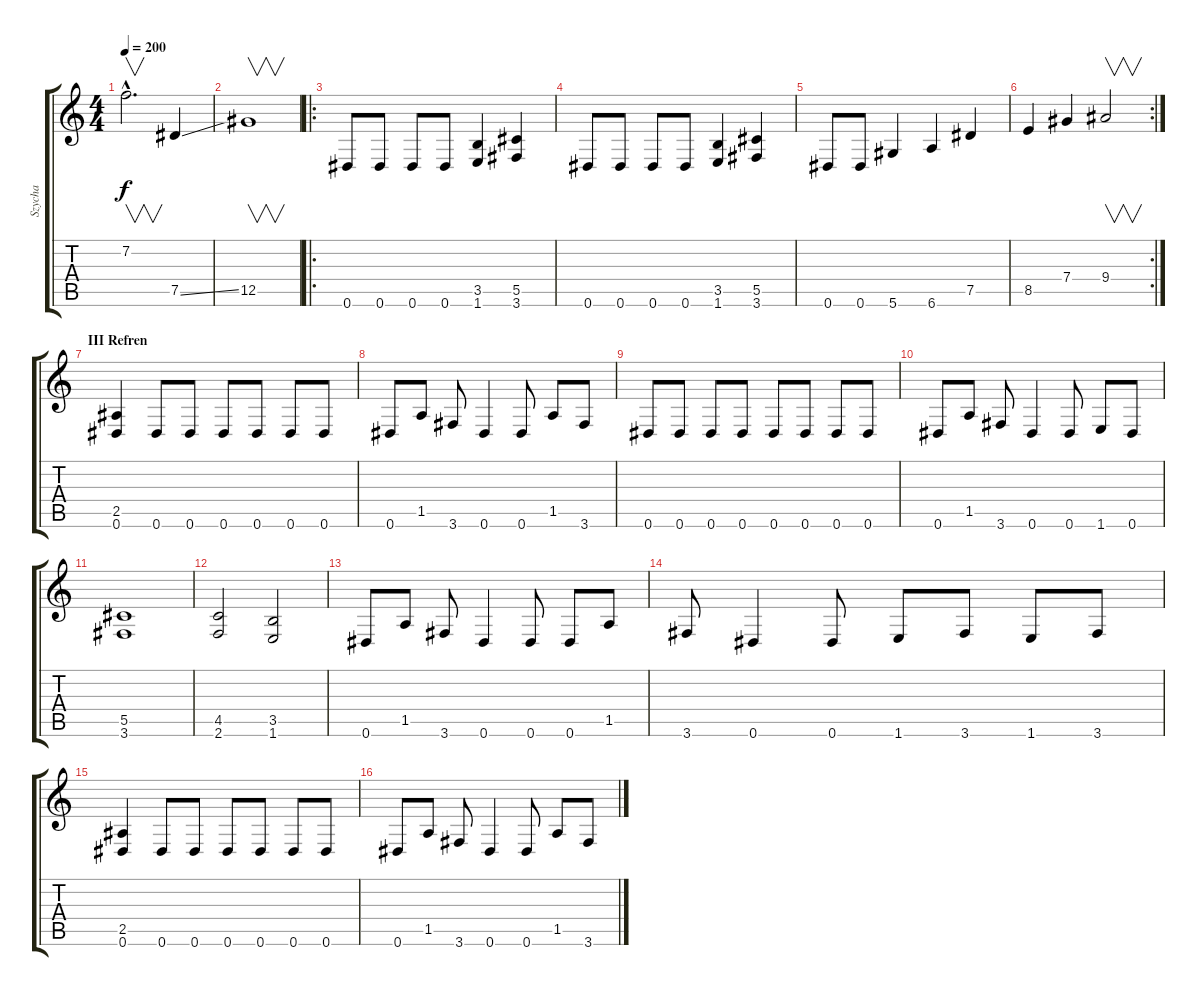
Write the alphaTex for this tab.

\track ("Szycha" "Szycha") {instrument overdrivenguitar}
\staff {score tabs}
\tuning (Eb4 Bb3 Gb3 Db3 Ab2 Eb2) {hide}
\ts (4 4)
\tempo 200
\clef g2
\ks c
7.2{hac}.2{v d dy f} 7.5{ss}.4 |
12.5.1{v} |
\ro
0.6.8{balance 14} 0.6.8 0.6.8 0.6.8 (3.5 1.6).4 (5.5 3.6).4 |
0.6.8 0.6.8 0.6.8 0.6.8 (3.5 1.6).4 (5.5 3.6).4 |
0.6.8 0.6.8 5.6.4 6.6.4 7.5.4 |
\rc 2
8.5.4 7.4.4 9.4.2{v} |
\section ("" "III Refren")
(2.5 0.6).4 0.6.8 0.6.8 0.6.8 0.6.8 0.6.8 0.6.8 |
0.6.8 1.5.8 3.6.8 0.6.4 0.6.8 1.5.8 3.6.8 |
0.6.8 0.6.8 0.6.8 0.6.8 0.6.8 0.6.8 0.6.8 0.6.8 |
0.6.8 1.5.8 3.6.8 0.6.4 0.6.8 1.6.8 0.6.8 |
(5.5 3.6).1 |
(4.5 2.6).2 (3.5 1.6).2 |
0.6.8 1.5.8 3.6.8 0.6.4 0.6.8 0.6.8 1.5.8 |
3.6.8 0.6.4 0.6.8 1.6.8 3.6.8 1.6.8 3.6.8 |
(2.5 0.6).4 0.6.8 0.6.8 0.6.8 0.6.8 0.6.8 0.6.8 |
0.6.8 1.5.8 3.6.8 0.6.4 0.6.8 1.5.8 3.6.8
